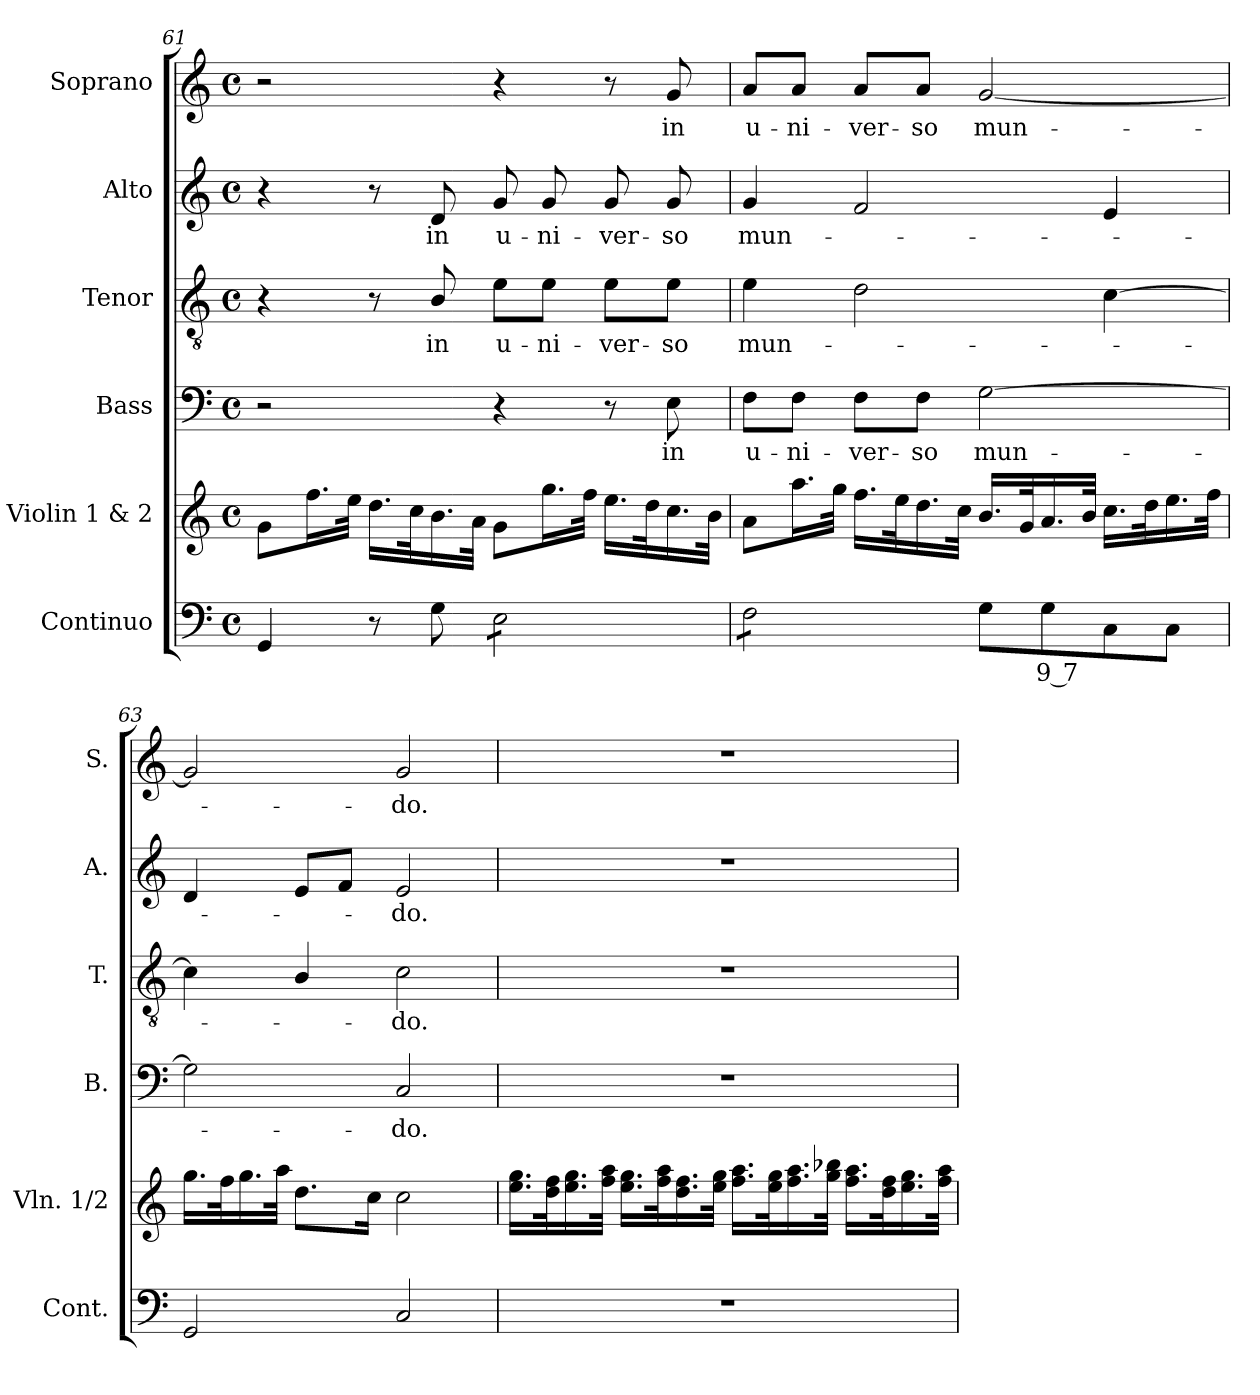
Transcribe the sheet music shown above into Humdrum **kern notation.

**kern	**text	**kern	**kern	**text	**kern	**text	**kern	**text	**kern	**text
*part6	*part6	*part5	*part4	*part4	*part3	*part3	*part2	*part2	*part1	*part1
*staff6	*staff6	*staff5	*staff4	*staff4	*staff3	*staff3	*staff2	*staff2	*staff1	*staff1
*I"Continuo	*	*I"Violin 1 & 2	*I"Bass	*	*I"Tenor	*	*I"Alto	*	*I"Soprano	*
*I'Cont.	*	*I'Vln. 1/2	*I'B.	*	*I'T.	*	*I'A.	*	*I'S.	*
*clefF4	*	*clefG2	*clefF4	*	*clefGv2	*	*clefG2	*	*clefG2	*
*	*	*	*	*	*ITrd7c12	*	*	*	*	*
*k[]	*	*k[]	*k[]	*	*k[]	*	*k[]	*	*k[]	*
*C:	*	*C:	*C:	*	*C:	*	*C:	*	*C:	*
*M4/4	*	*M4/4	*M4/4	*	*M4/4	*	*M4/4	*	*M4/4	*
*met(c)	*	*met(c)	*met(c)	*	*met(c)	*	*met(c)	*	*met(c)	*
=61	=61	=61	=61	=61	=61	=61	=61	=61	=61	=61
4GGi/	.	8gi\L	2r	.	4r	.	4r	.	2r	.
.	.	16.ffi\L	.	.	.	.	.	.	.	.
.	.	32eei\JJk	.	.	.	.	.	.	.	.
8r	.	16.ddi\LL	.	.	8r	.	8r	.	.	.
.	.	32cci\k	.	.	.	.	.	.	.	.
!	!	!	!	!	!	!LO:LY:b:color=#000000	!	!	!	!
!	!	!	!	!	!	!	!	!LO:LY:b:color=#000000	!	!
8Gi\	.	16.bi\	.	.	8BBi/	in	8di/	in	.	.
.	.	32ai\JJk	.	.	.	.	.	.	.	.
!	!	!	!	!	!	!LO:LY:b:color=#000000	!	!	!	!
!	!	!	!	!	!	!	!	!LO:LY:b:color=#000000	!	!
*tremolo	*	*	*	*	*	*	*	*	*	*
8Ei\L	.	8gi\L	4r	.	8Ei\L	u-	8gi/	u-	4r	.
!	!	!	!	!	!	!LO:LY:b:color=#000000	!	!	!	!
!	!	!	!	!	!	!	!	!LO:LY:b:color=#000000	!	!
8Ei\	.	16.ggi\L	.	.	8Ei\J	-ni-	8gi/	-ni-	.	.
.	.	32ffi\JJk	.	.	.	.	.	.	.	.
!	!	!	!	!	!	!LO:LY:b:color=#000000	!	!	!	!
!	!	!	!	!	!	!	!	!LO:LY:b:color=#000000	!	!
8Ei\	.	16.eei\LL	8r	.	8Ei\L	-ver-	8gi/	-ver-	8r	.
.	.	32ddi\k	.	.	.	.	.	.	.	.
!	!	!	!	!LO:LY:b:color=#000000	!	!	!	!	!	!
!	!	!	!	!	!	!LO:LY:b:color=#000000	!	!	!	!
!	!	!	!	!	!	!	!	!LO:LY:b:color=#000000	!	!
!	!	!	!	!	!	!	!	!	!	!LO:LY:b:color=#000000
8Ei\J	.	16.cci\	8Ei\	in	8Ei\J	-so	8gi/	-so	8gi/	in
.	.	32bi\JJk	.	.	.	.	.	.	.	.
=62	=62	=62	=62	=62	=62	=62	=62	=62	=62	=62
!	!	!	!	!LO:LY:b:color=#000000	!	!	!	!	!	!
!	!	!	!	!	!	!LO:LY:b:color=#000000	!	!	!	!
!	!	!	!	!	!	!	!	!LO:LY:b:color=#000000	!	!
!	!	!	!	!	!	!	!	!	!	!LO:LY:b:color=#000000
8Fi\L	.	8ai\L	8Fi\L	u-	4Ei\	mun-	4gi/	mun-	8ai/L	u-
!	!	!	!	!LO:LY:b:color=#000000	!	!	!	!	!	!
!	!	!	!	!	!	!	!	!	!	!LO:LY:b:color=#000000
8Fi\	.	16.aai\L	8Fi\J	-ni-	.	.	.	.	8ai/J	-ni-
.	.	32ggi\JJk	.	.	.	.	.	.	.	.
!	!	!	!	!LO:LY:b:color=#000000	!	!	!	!	!	!
!	!	!	!	!	!	!	!	!	!	!LO:LY:b:color=#000000
8Fi\	.	16.ffi\LL	8Fi\L	-ver-	2Di\	.	2fi/	.	8ai/L	-ver-
.	.	32eei\k	.	.	.	.	.	.	.	.
!	!	!	!	!LO:LY:b:color=#000000	!	!	!	!	!	!
!	!	!	!	!	!	!	!	!	!	!LO:LY:b:color=#000000
8Fi\J	.	16.ddi\	8Fi\J	-so	.	.	.	.	8ai/J	-so
*Xtremolo	*	*	*	*	*	*	*	*	*	*
.	.	32cci\JJk	.	.	.	.	.	.	.	.
!	!	!	!	!LO:LY:b:color=#000000	!	!	!	!	!	!
!	!	!	!	!	!	!	!	!	!	!LO:LY:b:color=#000000
8Gi\L	.	16.bi/LL	[2Gi\	mun-	.	.	.	.	[2gi/	mun-
.	.	32gi/k	.	.	.	.	.	.	.	.
!	!LO:LY:b:color=#000000	!	!	!	!	!	!	!	!	!
8Gi\	9 7	16.ai/	.	.	.	.	.	.	.	.
.	.	32bi/JJk	.	.	.	.	.	.	.	.
8Ci\	.	16.cci\LL	.	.	[4Ci\	.	4ei/	.	.	.
.	.	32ddi\k	.	.	.	.	.	.	.	.
8Ci\J	.	16.eei\	.	.	.	.	.	.	.	.
.	.	32ffi\JJk	.	.	.	.	.	.	.	.
=63	=63	=63	=63	=63	=63	=63	=63	=63	=63	=63
2GGi/	.	16.ggi\LL	2Gi\]	.	4Ci\]	.	4di/	.	2gi/]	.
.	.	32ffi\k	.	.	.	.	.	.	.	.
.	.	16.ggi\	.	.	.	.	.	.	.	.
.	.	32aai\JJk	.	.	.	.	.	.	.	.
.	.	8.ddi\L	.	.	4BBi/	.	8ei/L	.	.	.
.	.	.	.	.	.	.	8fi/J	.	.	.
.	.	16cci\Jk	.	.	.	.	.	.	.	.
!	!	!	!	!LO:LY:b:color=#000000	!	!	!	!	!	!
!	!	!	!	!	!	!LO:LY:b:color=#000000	!	!	!	!
!	!	!	!	!	!	!	!	!LO:LY:b:color=#000000	!	!
!	!	!	!	!	!	!	!	!	!	!LO:LY:b:color=#000000
2Ci/	.	2cci\	2Ci/	-do.	2Ci\	-do.	2ei/	-do.	2gi/	-do.
!!LO:PB:g=z
=64	=64	=64	=64	=64	=64	=64	=64	=64	=64	=64
1r	.	16.eei\ 16.ggiLL	1r	.	1r	.	1r	.	1r	.
.	.	32ddi\ 32ffik	.	.	.	.	.	.	.	.
.	.	16.eei\ 16.ggi	.	.	.	.	.	.	.	.
.	.	32ffi\ 32aaiJJk	.	.	.	.	.	.	.	.
.	.	16.eei\ 16.ggiLL	.	.	.	.	.	.	.	.
.	.	32ffi\ 32aaik	.	.	.	.	.	.	.	.
.	.	16.ddi\ 16.ffi	.	.	.	.	.	.	.	.
.	.	32eei\ 32ggiJJk	.	.	.	.	.	.	.	.
.	.	16.ffi\ 16.aaiLL	.	.	.	.	.	.	.	.
.	.	32eei\ 32ggik	.	.	.	.	.	.	.	.
.	.	16.ffi\ 16.aai	.	.	.	.	.	.	.	.
.	.	32ggi\ 32bb-XiJJk	.	.	.	.	.	.	.	.
.	.	16.ffi\ 16.aaiLL	.	.	.	.	.	.	.	.
.	.	32ddi\ 32ffik	.	.	.	.	.	.	.	.
.	.	16.eei\ 16.ggi	.	.	.	.	.	.	.	.
.	.	32ffi\ 32aaiJJk	.	.	.	.	.	.	.	.
=	=	=	=	=	=	=	=	=	=	=
*-	*-	*-	*-	*-	*-	*-	*-	*-	*-	*-
